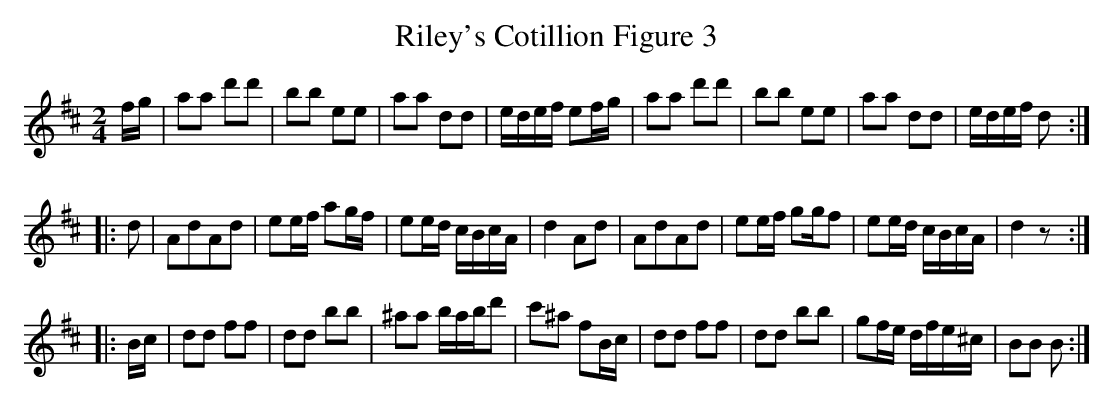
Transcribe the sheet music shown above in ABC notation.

X:1
T:Riley's Cotillion Figure 3
M:2/4
L:1/8
K:D
f/g/|aa d'd'|bb ee|aa dd|e/d/e/f/ ef/g/|aa d'd'|bb ee|aa dd|e/d/e/f/ d:|
|:d|AdAd|ee/f/ ag/f/|ee/d/ c/B/c/A/|d2 Ad|AdAd|ee/f/ gg/f|ee/d/ c/B/c/A/|d2z:|
|:B/c/|dd ff|dd bb|^aa b/a/b/d'|c'^a fB/c/|dd ff|dd bb|gf/e/ d/f/e/^c/|BB B:|]
